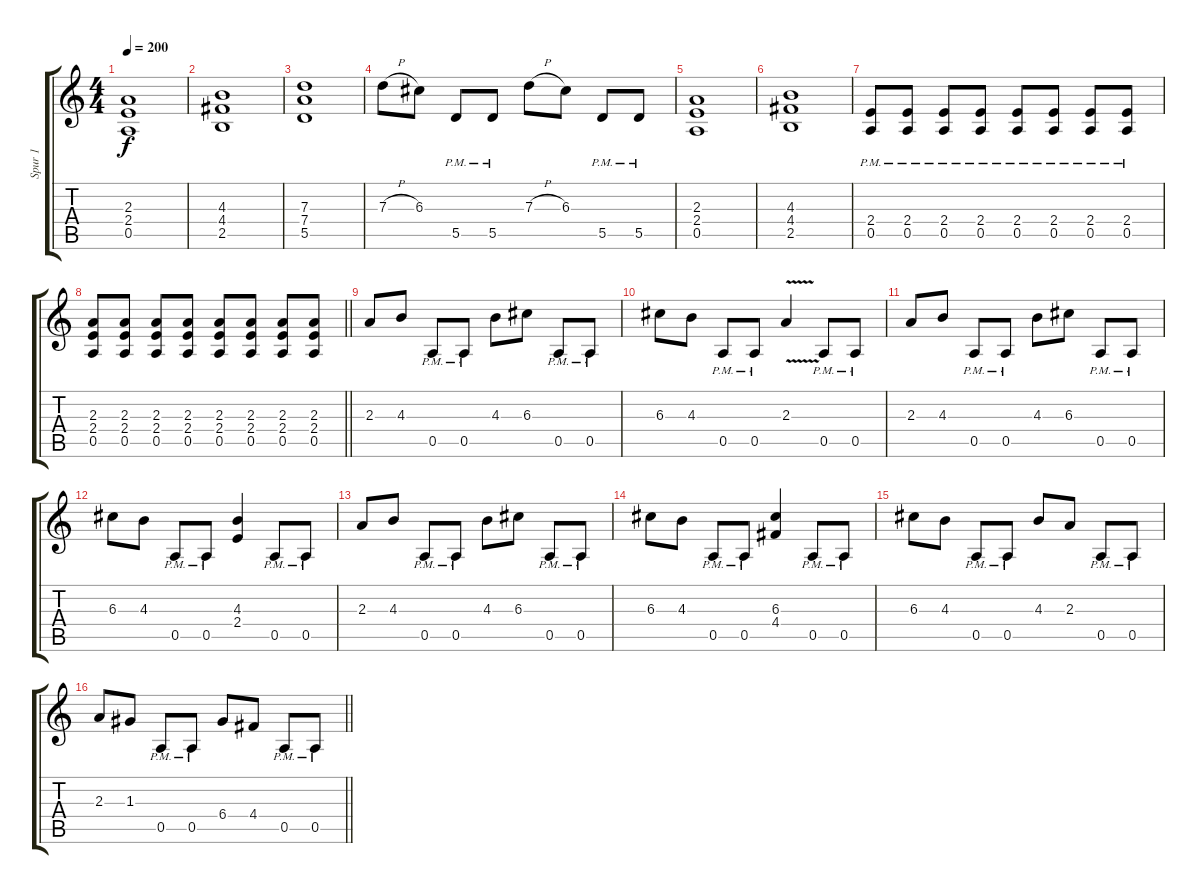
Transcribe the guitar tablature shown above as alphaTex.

\track ("Spur 1" "Spur 1") {instrument distortionguitar}
\staff {score tabs}
\tuning (E4 B3 G3 D3 A2 E2) {hide}
\ts (4 4)
\tempo 200
\clef g2
\ks c
(2.3 2.4 0.5).1{dy f} |
(4.3 4.4 2.5).1 |
(7.3 7.4 5.5).1 |
7.3{h}.8 6.3.8 5.5{pm}.8 5.5{pm}.8 7.3{h}.8 6.3.8 5.5{pm}.8 5.5{pm}.8 |
(2.3 2.4 0.5).1 |
(4.3 4.4 2.5).1 |
(2.4{pm} 0.5).8 (2.4{pm} 0.5{pm}).8 (2.4{pm} 0.5{pm}).8 (2.4{pm} 0.5{pm}).8 (2.4{pm} 0.5{pm}).8 (2.4{pm} 0.5{pm}).8 (2.4{pm} 0.5{pm}).8 (2.4{pm} 0.5{pm}).8 |
\barLineRight lightlight
(2.3 2.4 0.5).8 (2.3 2.4 0.5).8 (2.3 2.4 0.5).8 (2.3 2.4 0.5).8 (2.3 2.4 0.5).8 (2.3 2.4 0.5).8 (2.3 2.4 0.5).8 (2.3 2.4 0.5).8 |
2.3.8 4.3.8 0.5{pm}.8 0.5{pm}.8 4.3.8 6.3.8 0.5{pm}.8 0.5{pm}.8 |
6.3.8 4.3.8 0.5{pm}.8 0.5{pm}.8 2.3{v}.4 0.5{pm}.8 0.5{pm}.8 |
2.3.8 4.3.8 0.5{pm}.8 0.5{pm}.8 4.3.8 6.3.8 0.5{pm}.8 0.5{pm}.8 |
6.3.8 4.3.8 0.5{pm}.8 0.5{pm}.8 (4.3 2.4).4 0.5{pm}.8 0.5{pm}.8 |
2.3.8 4.3.8 0.5{pm}.8 0.5{pm}.8 4.3.8 6.3.8 0.5{pm}.8 0.5{pm}.8 |
6.3.8 4.3.8 0.5{pm}.8 0.5{pm}.8 (6.3 4.4).4 0.5{pm}.8 0.5{pm}.8 |
6.3.8 4.3.8 0.5{pm}.8 0.5{pm}.8 4.3.8 2.3.8 0.5{pm}.8 0.5{pm}.8 |
\barLineRight lightlight
2.3.8 1.3.8 0.5{pm}.8 0.5{pm}.8 6.4.8 4.4.8 0.5{pm}.8 0.5{pm}.8
